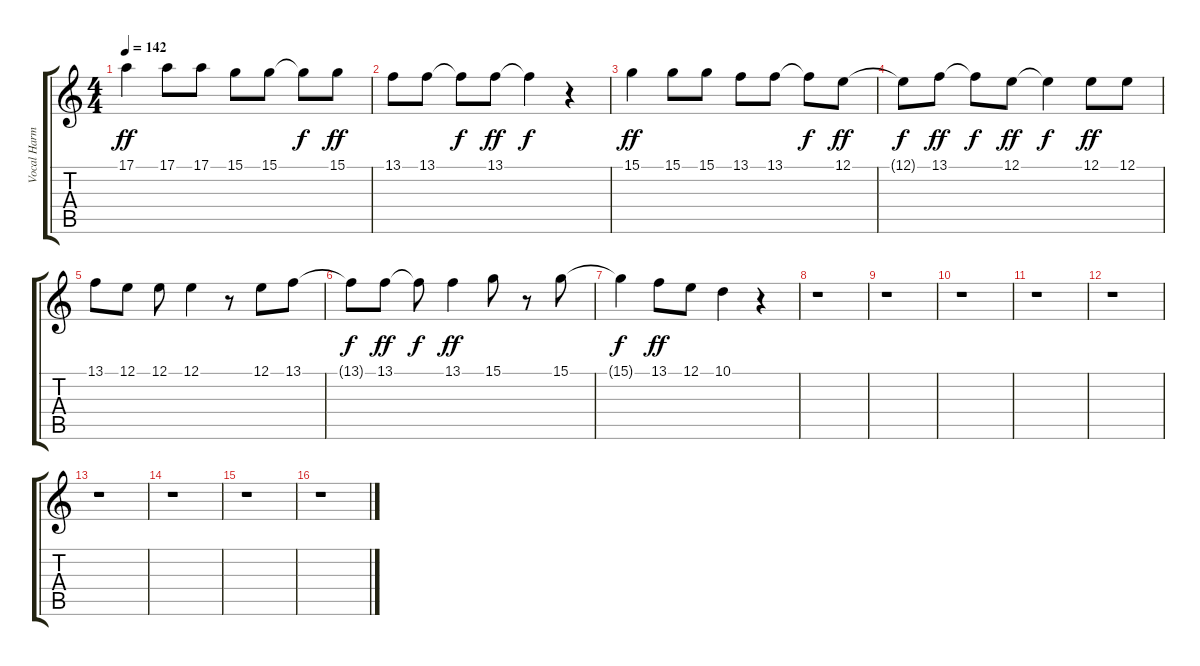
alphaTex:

\track ("Vocal Harmony" "Vocal Harm") {instrument choiraahs}
\staff {score tabs}
\tuning (E4 B3 G3 D3 A2 E2) {hide}
\ts (4 4)
\tempo 142
\clef g2
\ks c
17.1.4{dy ff} 17.1.8 17.1.8 15.1.8 15.1.8 15.1{t}.8{dy f} 15.1.8{dy ff} |
13.1.8 13.1.8 13.1{t}.8{dy f} 13.1.8{dy ff} 13.1{t}.4{dy f} r.4 |
15.1.4{dy ff} 15.1.8 15.1.8 13.1.8 13.1.8 13.1{t}.8{dy f} 12.1.8{dy ff} |
12.1{t}.8{dy f} 13.1.8{dy ff} 13.1{t}.8{dy f} 12.1.8{dy ff} 12.1{t}.4{dy f} 12.1.8{dy ff} 12.1.8 |
13.1.8 12.1.8 12.1.8 12.1.4 r.8 12.1.8 13.1.8 |
13.1{t}.8{dy f} 13.1.8{dy ff} 13.1{t}.8{dy f} 13.1.4{dy ff} 15.1.8 r.8 15.1.8 |
15.1{t}.4{dy f} 13.1.8{dy ff} 12.1.8 10.1.4 r.4 |
r.1 |
r.1 |
r.1 |
r.1 |
r.1 |
r.1 |
r.1 |
r.1 |
r.1
